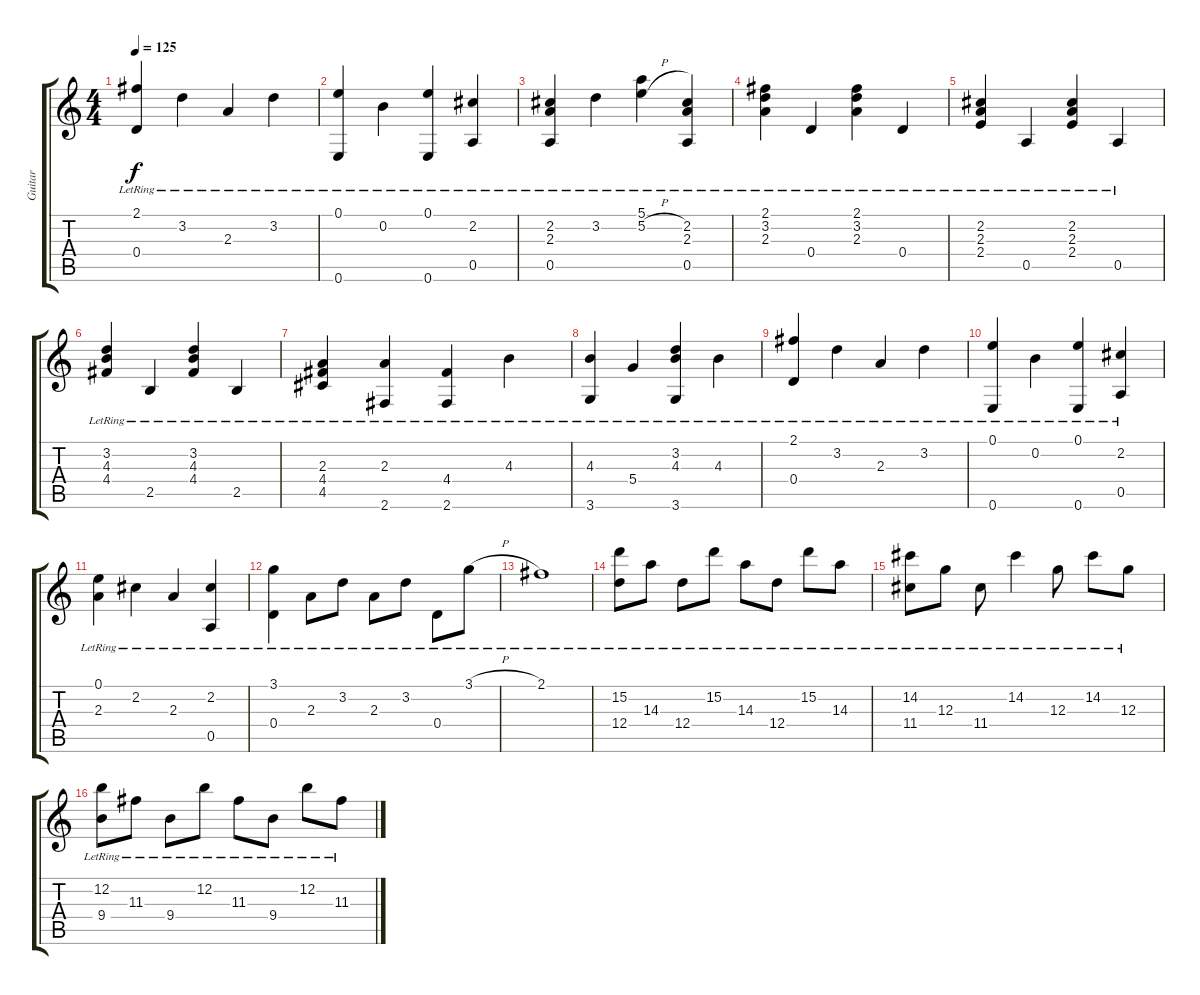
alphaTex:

\track ("Guitar" "Guitar") {instrument acousticguitarsteel}
\staff {score tabs}
\tuning (E4 B3 G3 D3 A2 E2) {hide}
\ts (4 4)
\tempo 125
\clef g2
\ks c
(2.1{lr} 0.4{lr}).4{dy f} 3.2{lr}.4 2.3{lr}.4 3.2{lr}.4 |
(0.1{lr} 0.6{lr}).4 0.2{lr}.4 (0.1{lr} 0.6{lr}).4 (2.2{lr} 0.5{lr}).4 |
(2.2 2.3{lr} 0.5).4 3.2{lr}.4 (5.1{lr} 5.2{h lr}).4 (2.2{lr} 2.3{lr} 0.5{lr}).4 |
(2.1{lr} 3.2{lr} 2.3{lr}).4 0.4{lr}.4 (2.1{lr} 3.2{lr} 2.3{lr}).4 0.4{lr}.4 |
(2.2{lr} 2.3{lr} 2.4{lr}).4 0.5{lr}.4 (2.2{lr} 2.3{lr} 2.4{lr}).4 0.5{lr}.4 |
(3.2{lr} 4.3{lr} 4.4{lr}).4 2.5{lr}.4 (3.2{lr} 4.3{lr} 4.4{lr}).4 2.5{lr}.4 |
(2.3{lr} 4.4{lr} 4.5{lr}).4 (2.3{lr} 2.6{lr}).4 (4.4{lr} 2.6{lr}).4 4.3{lr}.4 |
(4.3{lr} 3.6{lr}).4 5.4{lr}.4 (3.2{lr} 4.3{lr} 3.6{lr}).4 4.3{lr}.4 |
(2.1{lr} 0.4{lr}).4 3.2{lr}.4 2.3{lr}.4 3.2{lr}.4 |
(0.1{lr} 0.6{lr}).4 0.2{lr}.4 (0.1{lr} 0.6{lr}).4 (2.2{lr} 0.5{lr}).4 |
(0.1{lr} 2.3{lr}).4 2.2{lr}.4 2.3{lr}.4 (2.2{lr} 0.5{lr}).4 |
(3.1 0.4{lr}).4 2.3{lr}.8 3.2{lr}.8 2.3{lr}.8 3.2{lr}.8 0.4{lr}.8 3.1{h lr}.8 |
2.1{lr}.1 |
(15.2{lr} 12.4{lr}).8 14.3{lr}.8 12.4{lr}.8 15.2{lr}.8 14.3{lr}.8 12.4{lr}.8 15.2{lr}.8 14.3{lr}.8 |
(14.2{lr} 11.4).8 12.3{lr}.8 11.4{lr}.8 14.2{lr}.4 12.3{lr}.8 14.2{lr}.8 12.3{lr}.8 |
(12.2{lr} 9.4{lr}).8 11.3{lr}.8 9.4{lr}.8 12.2{lr}.8 11.3{lr}.8 9.4{lr}.8 12.2{lr}.8 11.3{lr}.8
